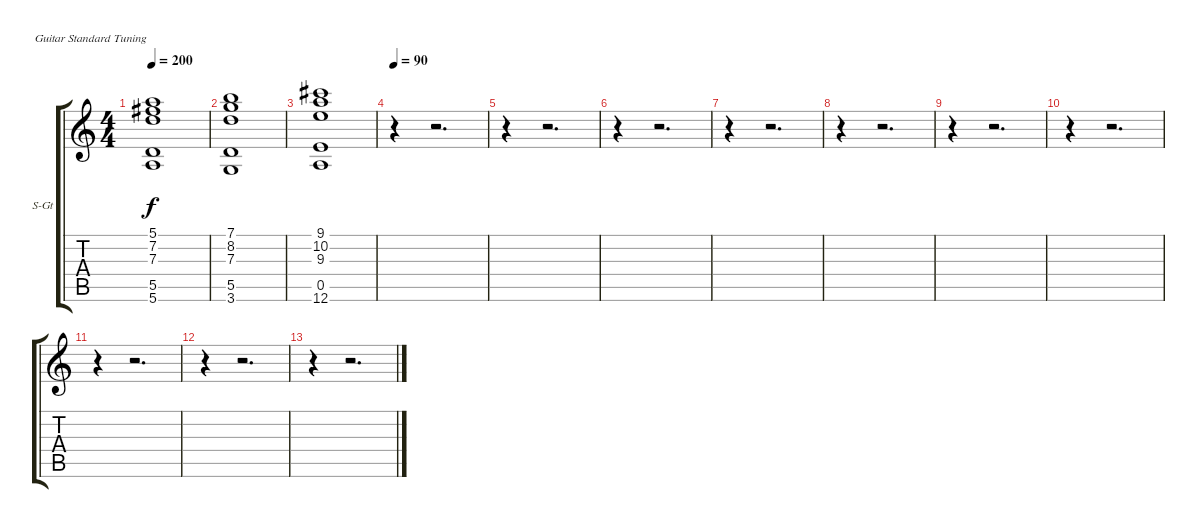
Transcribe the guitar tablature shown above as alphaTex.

\bracketExtendMode groupsimilarinstruments
\firstSystemTrackNameOrientation horizontal
\otherSystemsTrackNameOrientation horizontal
\track ("Strings" "S-Gt") {instrument stringensemble1}
\staff {score tabs}
\tuning (E4 B3 G3 D3 A2 E2)
\displaytranspose 12
\ts (4 4)
\tempo 200
\clef g2
\ks c
(5.1 7.2 7.3 5.5 5.6).1{dy f} |
(7.1 8.2 7.3 5.5 3.6).1 |
(9.1 10.2 9.3 0.5 12.6).1 |
\tempo 90
r.4 r.2{d} |
r.4 r.2{d} |
r.4 r.2{d} |
r.4 r.2{d} |
r.4 r.2{d} |
r.4 r.2{d} |
r.4 r.2{d} |
r.4 r.2{d} |
r.4 r.2{d} |
r.4 r.2{d}
